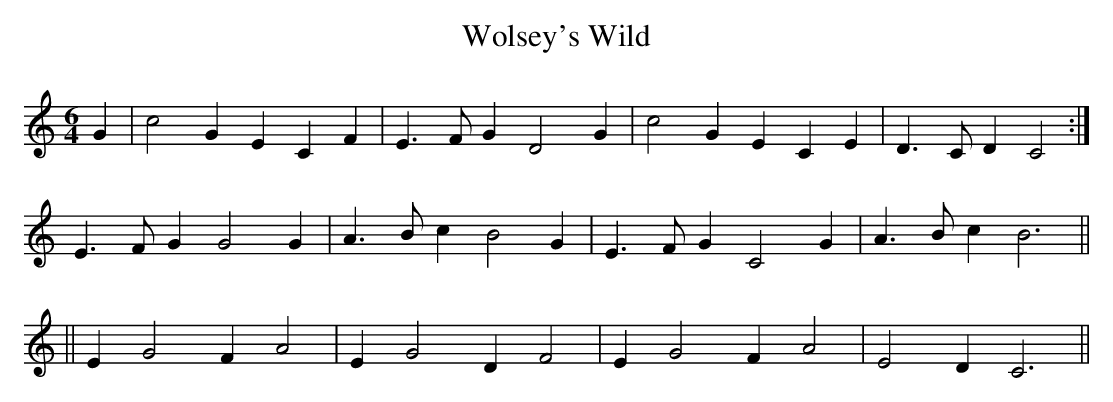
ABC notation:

X:1
T:Wolsey's Wild
M:6/4
L:1/8
K:C
G2 | c4 G2 E2C2F2 | E3F G2 D4G2 | c4G2 E2C2E2 | D3C D2C4 :|
E3F G2 G4G2 | A3Bc2 B4G2 | E3F G2 C4G2 | A3B c2 B6 ||
|| E2G4F2A4 | E2G4D2F4 | E2G4 F2A4 | E4D2 C6 ||
